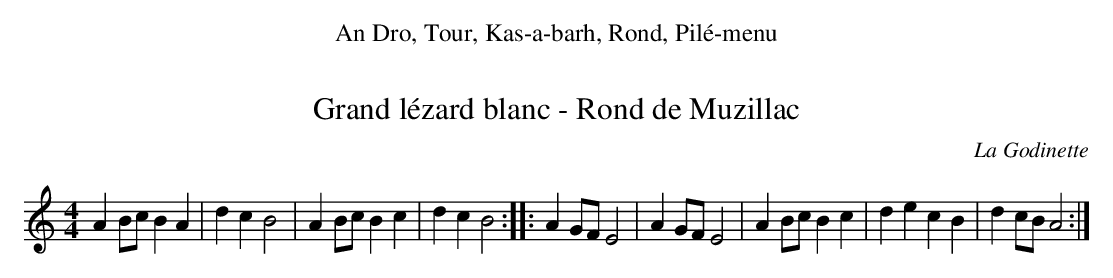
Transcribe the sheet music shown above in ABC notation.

X:1
T:Grand lézard blanc - Rond de Muzillac
C:La Godinette
M:4/4
L:1/8
K:C
A2Bc B2A2|d2c2 B4|A2Bc B2c2|d2c2 B4:|\
|:A2GF E4|A2GF E4|A2Bc B2c2|d2e2 c2B2|d2cB A4:|
